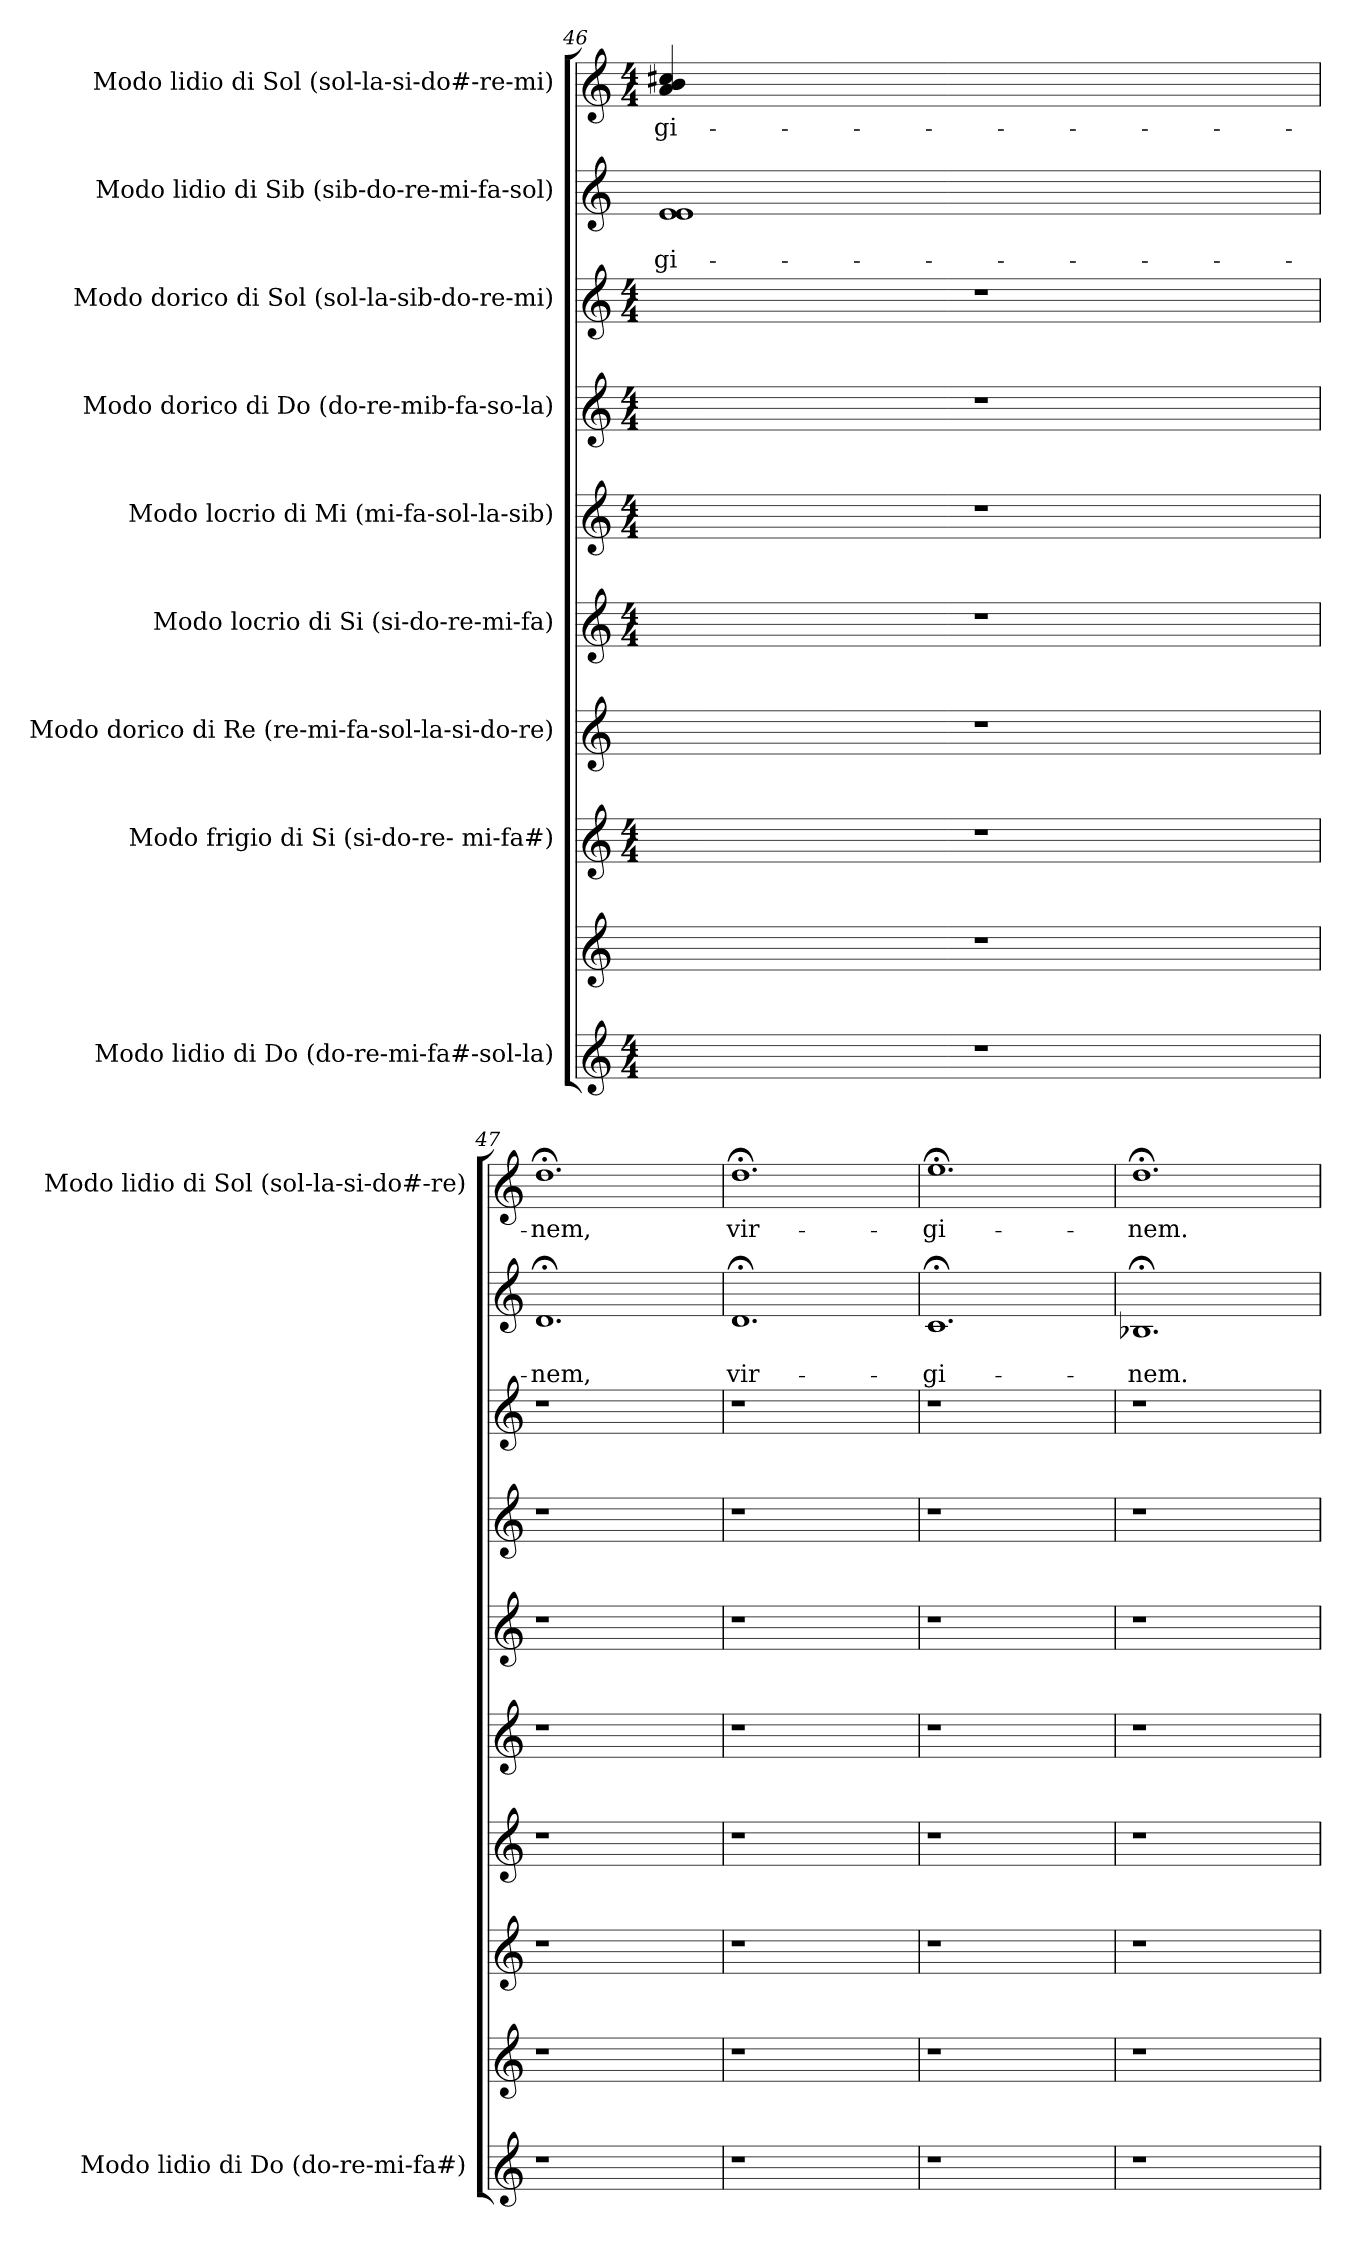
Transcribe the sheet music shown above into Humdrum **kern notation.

**kern	**kern	**kern	**kern	**kern	**kern	**kern	**kern	**kern	**text	**text	**kern	**text
*part10	*part9	*part8	*part7	*part6	*part5	*part4	*part3	*part2	*part2	*part2	*part1	*part1
*staff10	*staff9	*staff8	*staff7	*staff6	*staff5	*staff4	*staff3	*staff2	*staff2	*staff2	*staff1	*staff1
*I"Modo lidio di Do (do-re-mi-fa#-sol-la)	*	*I"Modo frigio di Si (si-do-re- mi-fa#)	*I"Modo dorico di Re (re-mi-fa-sol-la-si-do-re)	*I"Modo locrio di Si (si-do-re-mi-fa)	*I"Modo locrio di Mi (mi-fa-sol-la-sib)	*I"Modo dorico di Do (do-re-mib-fa-so-la)	*I"Modo dorico di Sol (sol-la-sib-do-re-mi)	*I"Modo lidio di Sib (sib-do-re-mi-fa-sol)	*	*	*I"Modo lidio di Sol (sol-la-si-do#-re-mi)	*
*I'Modo lidio di Do (do-re-mi-fa#)	*	*	*	*	*	*	*	*	*	*	*I'Modo lidio di Sol (sol-la-si-do#-re)	*
*clefG2	*clefG2	*clefG2	*clefG2	*clefG2	*clefG2	*clefG2	*clefG2	*clefG2	*	*	*clefG2	*
*k[]	*k[]	*k[]	*k[]	*k[]	*k[]	*k[]	*k[]	*k[]	*	*	*k[]	*
*C:	*C:	*C:	*C:	*C:	*C:	*C:	*C:	*C:	*	*	*C:	*
*M4/4	*	*M4/4	*	*M4/4	*M4/4	*M4/4	*M4/4	*	*	*	*M4/4	*
=46	=46	=46	=46	=46	=46	=46	=46	=46	=46	=46	=46	=46
!	!	!	!	!	!	!	!	!	!	!LO:LY:b	!	!LO:LY:b
1r	1r	1r	1r	1r	1r	1r	1r	1e 1e	.	-gi-	4a/ 4b/ 4cc#X/	-gi-
.	.	.	.	.	.	.	.	.	.	.	2.ryy	.
=47	=47	=47	=47	=47	=47	=47	=47	=47	=47	=47	=47	=47
!	!	!	!	!	!	!	!	!	!	!LO:LY:b	!	!LO:LY:b
1r	1r	1r	1r	1r	1r	1r	1r	1.d;	.	-nem,	1.dd;<	-nem,
2ryy	2ryy	2ryy	2ryy	2ryy	2ryy	2ryy	2ryy	.	.	.	.	.
=48	=48	=48	=48	=48	=48	=48	=48	=48	=48	=48	=48	=48
!	!	!	!	!	!	!	!	!	!	!LO:LY:b	!	!LO:LY:b
1r	1r	1r	1r	1r	1r	1r	1r	1.d;	.	vir-	1.dd;<	vir-
2ryy	2ryy	2ryy	2ryy	2ryy	2ryy	2ryy	2ryy	.	.	.	.	.
=49	=49	=49	=49	=49	=49	=49	=49	=49	=49	=49	=49	=49
!	!	!	!	!	!	!	!	!	!	!LO:LY:b	!	!LO:LY:b
1r	1r	1r	1r	1r	1r	1r	1r	1.c;	.	-gi-	1.ee;<	-gi-
2ryy	2ryy	2ryy	2ryy	2ryy	2ryy	2ryy	2ryy	.	.	.	.	.
=50	=50	=50	=50	=50	=50	=50	=50	=50	=50	=50	=50	=50
!	!	!	!	!	!	!	!	!	!	!LO:LY:b	!	!LO:LY:b
1r	1r	1r	1r	1r	1r	1r	1r	1.B-X;	.	-nem.	1.dd;<	-nem.
2ryy	2ryy	2ryy	2ryy	2ryy	2ryy	2ryy	2ryy	.	.	.	.	.
=	=	=	=	=	=	=	=	=	=	=	=	=
*-	*-	*-	*-	*-	*-	*-	*-	*-	*-	*-	*-	*-
